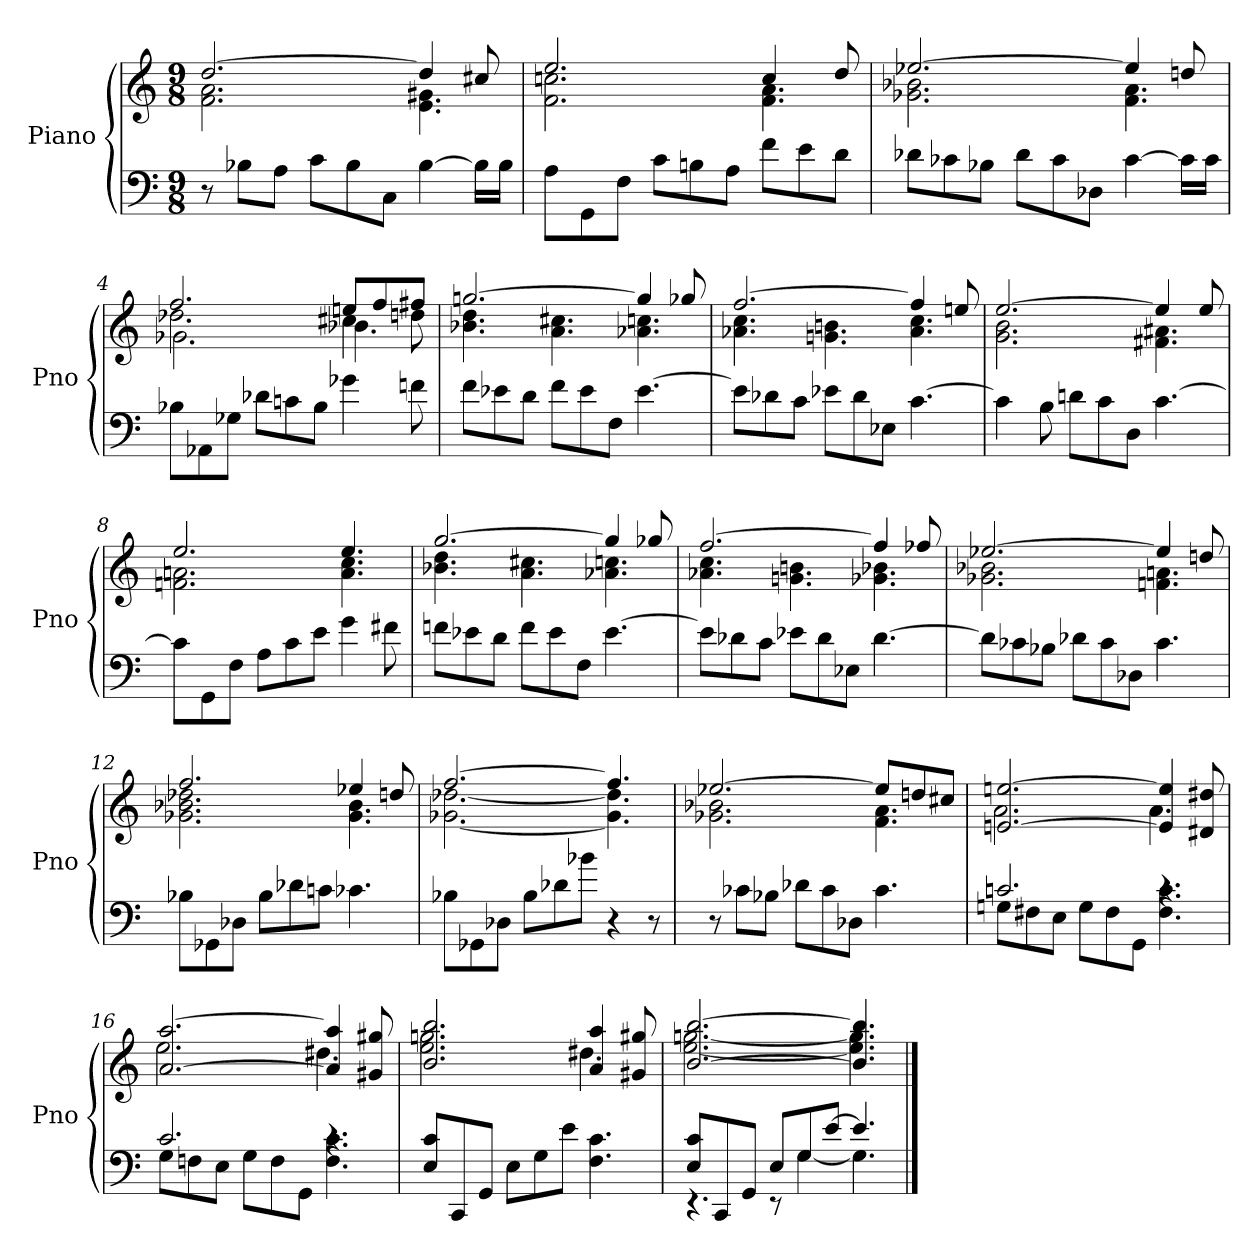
**kern	**kern
*part1	*part1
*staff2	*staff1
*I"Piano	*
*I'Pno	*
*clefF4	*clefG2
*k[]	*k[]
*C:	*C:
*M9/8	*M9/8
=1	=1
*	*^
8r	[2.dd	2.f 2.a
8B-XL	.	.
8AJ	.	.
8cL	.	.
8B-	.	.
8CJ	.	.
[4B-	4dd]	4.e 4.g#X
16B-LL]	8cc#X	.
16B-JJ	.	.
=2	=2	=2
8AL	2.ee	2.f 2.ccn
8GG	.	.
8FJ	.	.
8cL	.	.
8Bn	.	.
8AJ	.	.
8fL	4cc	4.f 4.a
8e	.	.
8dJ	8dd	.
=3	=3	=3
8d-XL	[2.ee-X	2.g-X 2.b-X
8c-X	.	.
8B-XJ	.	.
8d-L	.	.
8c-	.	.
8D-XJ	.	.
[4c-	4ee-]	4.f 4.a
16c-LL]	8ddn	.
16c-JJ	.	.
=4	=4	=4
*	*	*^
8B-XL	2.ff	2.dd-X	2.g-X\
8AA-X	.	.	.
8G-XJ	.	.	.
8d-XL	.	.	.
8cn	.	.	.
8B-J	.	.	.
4g-X	8eenL	4cc#X	4.b-X\
.	8ff	.	.
8fn	8ff#XJ	8ddn	.
*	*	*v	*v
=5	=5	=5
8fL	[2.ggn	4.b-X 4.dd
8e-X	.	.
8dJ	.	.
8fL	.	4.a 4.cc#X
8e-	.	.
8FJ	.	.
[4.e-	4gg]	4.a-X 4.ccn
.	8gg-X	.
=6	=6	=6
8e-L]	[2.ff	4.a-X 4.cc
8d-X	.	.
8cJ	.	.
8e-XL	.	4.gn 4.bn
8d-	.	.
8E-XJ	.	.
[4.c	4ff]	4.a- 4.cc
.	8een	.
=7	=7	=7
4c]	[2.ee	2.g 2.b
8B	.	.
8dnL	.	.
8c	.	.
8DJ	.	.
[4.c	4ee]	4.f#X 4.a#X
.	8ee	.
=8	=8	=8
8cL]	2.ee	2.fn 2.an
8GG	.	.
8FJ	.	.
8AL	.	.
8c	.	.
8eJ	.	.
4g	4.ee	4.a 4.cc
8f#X	.	.
=9	=9	=9
8fnL	[2.gg	4.b-X 4.dd
8e-X	.	.
8dJ	.	.
8fL	.	4.a 4.cc#X
8e-	.	.
8FJ	.	.
[4.e-	4gg]	4.a-X 4.ccn
.	8gg-X	.
=10	=10	=10
8e-L]	[2.ff	4.a-X 4.cc
8d-X	.	.
8cJ	.	.
8e-XL	.	4.gn 4.bn
8d-	.	.
8E-XJ	.	.
[4.d-	4ff]	4.g-X 4.b-X
.	8ff-X	.
=11	=11	=11
8d-L]	[2.ee-X	2.g-X 2.b-X
8c-X	.	.
8B-XJ	.	.
8d-XL	.	.
8c-	.	.
8D-XJ	.	.
4.c-	4ee-]	4.fn 4.an
.	8ddn	.
=12	=12	=12
8B-XL	2.ff	2.g-X 2.b-X 2.dd-X
8GG-X	.	.
8D-XJ	.	.
8B-L	.	.
8d-X	.	.
8cnJ	.	.
4.c-X	4ee-X	4.g- 4.b-
.	8ddn	.
=13	=13	=13
8B-XL	[2.ff	[2.g-X [2.dd-X
8GG-X	.	.
8D-XJ	.	.
8B-L	.	.
8d-X	.	.
8b-XJ	.	.
4r	4.ff]	4.g-] 4.dd-]
8r	.	.
=14	=14	=14
8r	[2.ee-X	2.g-X 2.b-X
8c-XL	.	.
8B-XJ	.	.
8d-XL	.	.
8c-	.	.
8D-XJ	.	.
4.c-	8ee-L]	4.f 4.a
.	8ddn	.
.	8cc#XJ	.
=15	=15	=15
*^	*	*
2.cn	8GnL	[2.en [2.een	2.a
.	8F#X	.	.
.	8EJ	.	.
.	8GL	.	.
.	8F#	.	.
.	8GGJ	.	.
4.rc	4.F# 4.c	4e] 4ee]	4.a
.	.	8d#X 8dd#X	.
=16	=16	=16	=16
2.c	8GL	[2.a [2.aa	2.ee
.	8Fn	.	.
.	8EJ	.	.
.	8GL	.	.
.	8F	.	.
.	8GGJ	.	.
4.rc	4.F 4.c	4a] 4aa]	4.dd#X
.	.	8g#X 8gg#X	.
*v	*v	*	*
=17	=17	=17
8E 8cL	2.b 2.bb	2.ee 2.ggn
8CC	.	.
8GGJ	.	.
8EL	.	.
8G	.	.
8eJ	.	.
4.F 4.c	4a 4aa	4.dd#X
.	8g#X 8gg#X	.
=18	=18	=18
*^	*	*
8E 8cL	4.rEE	[2.b [2.bb	[2.ee [2.ggn
8CC	.	.	.
8GGJ	.	.	.
8EL	8rEE	.	.
8G	[4G	.	.
[8eJ	.	.	.
4.e]	4.G]	4.b] 4.bb]	4.ee] 4.gg]
*v	*v	*	*
*	*v	*v
==	==
*-	*-
